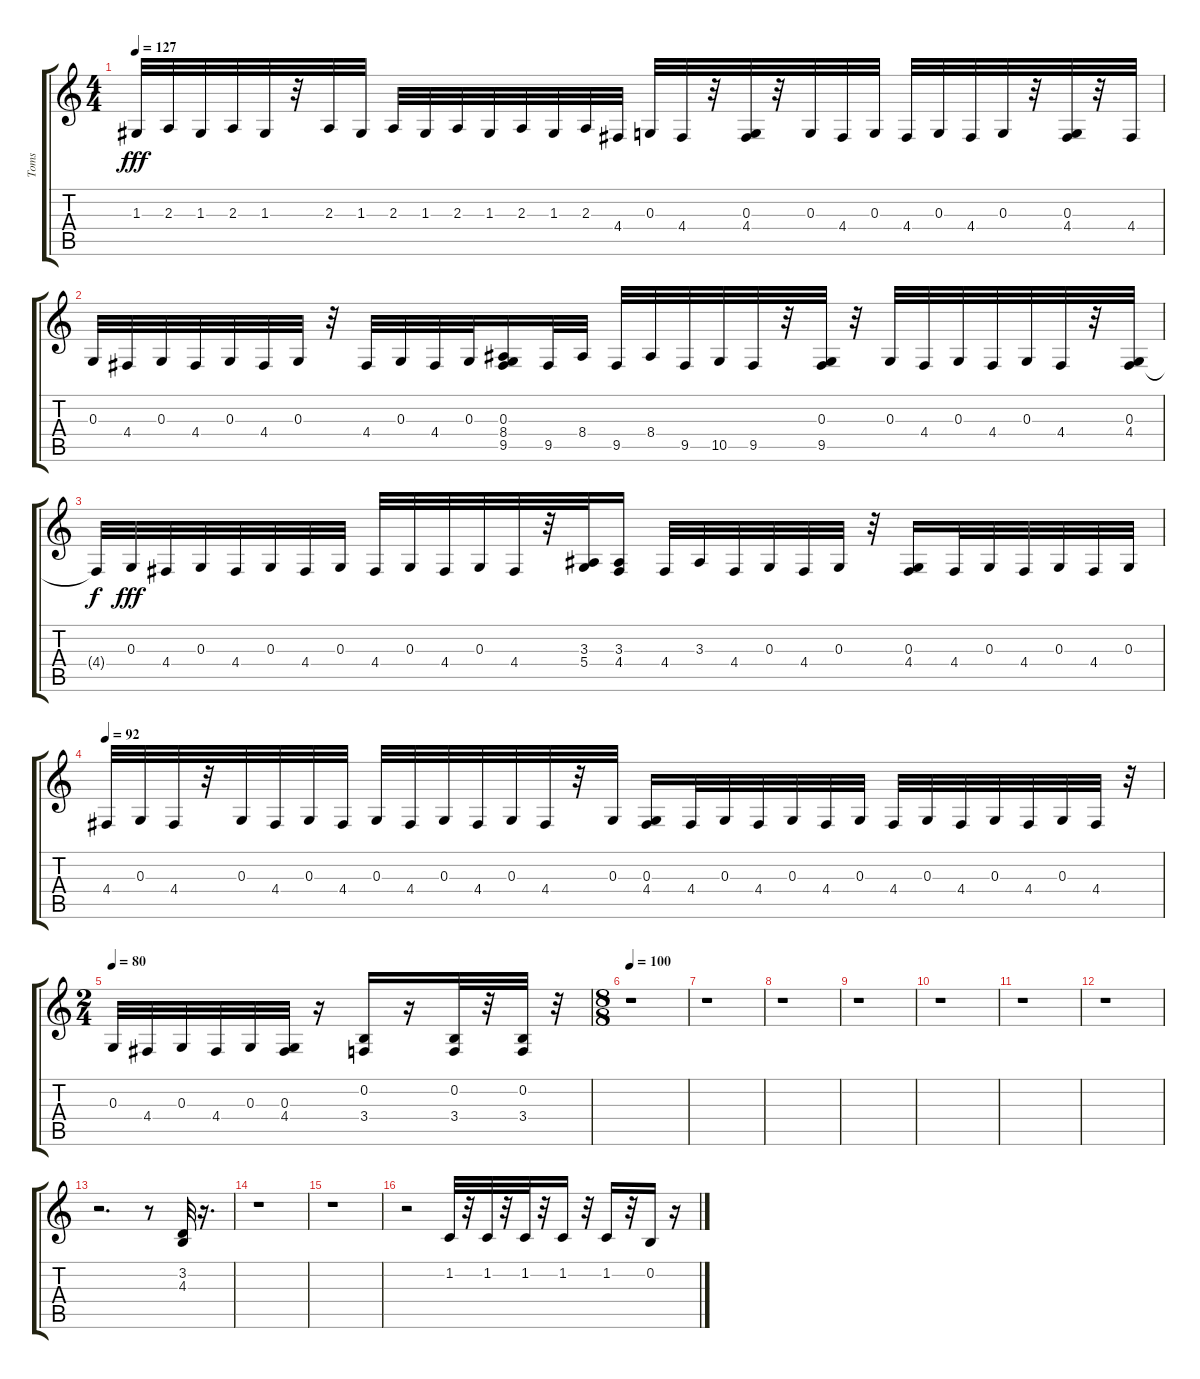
\track ("Toms" "Toms") {instrument melodictom}
\staff {score tabs}
\tuning (E4 B3 G3 D3 A2 E2) {hide}
\ts (4 4)
\tempo 127
\clef g2
\ks c
1.3.32{dy fff balance 6} 2.3.32 1.3.32{balance 5} 2.3.32 1.3.32{balance 5} r.32 2.3.32{balance 4} 1.3.32 2.3.32{balance 4} 1.3.32 2.3.32{balance 4} 1.3.32 2.3.32{balance 4} 1.3.32 2.3.32{balance 3} 4.4.32 0.3.32{balance 3} 4.4.32 r.32 (0.3 4.4).32{balance 3} r.32 0.3.32{balance 2} 4.4.32{balance 2} 0.3.32 4.4.32{balance 2} 0.3.32 4.4.32{balance 2} 0.3.32 r.32 (0.3 4.4).32{balance 1} r.32 4.4.32{balance 1} |
0.3.32 4.4.32 0.3.32 4.4.32 0.3.32 4.4.32 0.3.32 r.32 4.4.32 0.3.32 4.4.32 0.3.32 (0.3 8.4 9.5).16 9.5.32 8.4.32 9.5.32 8.4.32 9.5.32 10.5.32 9.5.32 r.32 (0.3 9.5).32 r.32 0.3.32 4.4.32 0.3.32 4.4.32 0.3.32 4.4.32 r.32 (0.3 4.4).32 |
4.4{t}.32{dy f} 0.3.32{dy fff} 4.4.32 0.3.32 4.4.32 0.3.32 4.4.32 0.3.32 4.4.32 0.3.32 4.4.32 0.3.32 4.4.32 r.32 (3.3 5.4).32 (3.3 4.4).16 4.4.32 3.3.32 4.4.32 0.3.32 4.4.32 0.3.32 r.32 (0.3 4.4).16 4.4.32 0.3.32 4.4.32 0.3.32 4.4.32 0.3.32 |
\tempo 92
4.4.32 0.3.32 4.4.32 r.32 0.3.32 4.4.32 0.3.32 4.4.32 0.3.32 4.4.32 0.3.32 4.4.32 0.3.32 4.4.32 r.32 0.3.32 (0.3 4.4).16 4.4.32 0.3.32 4.4.32 0.3.32 4.4.32 0.3.32 4.4.32 0.3.32 4.4.32 0.3.32 4.4.32 0.3.32 4.4.32 r.32 |
\ts (2 4)
\tempo 80
0.3.32 4.4.32 0.3.32 4.4.32 0.3.32 (0.3 4.4).32 r.16 (0.2 3.4).16 r.16 (0.2 3.4).32 r.32 (0.2 3.4).32 r.32 |
\ts (8 8)
\tempo 100
r.1 |
r.1 |
r.1 |
r.1 |
r.1 |
r.1 |
r.1 |
r.2{d} r.8 (3.2 4.3).32{balance 8} r.16{d} |
r.1 |
r.1 |
r.2 1.2.32 r.32 1.2.32 r.32 1.2.32 r.32 1.2.16 r.32 1.2.16 r.32 0.2.16 r.16
